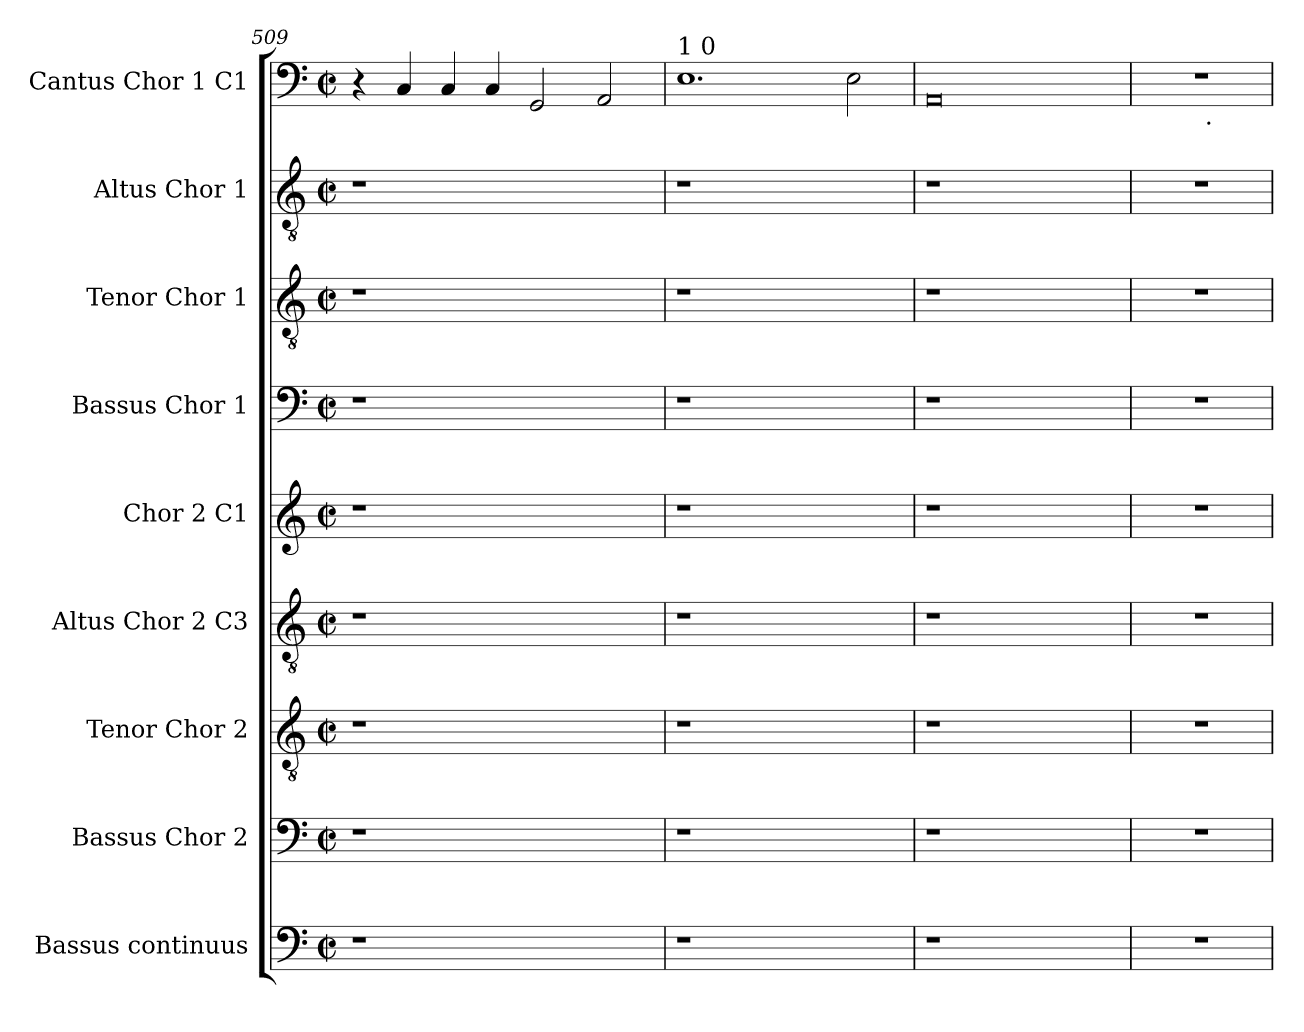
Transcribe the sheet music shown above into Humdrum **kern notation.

**kern	**kern	**kern	**kern	**kern	**kern	**kern	**kern	**kern
*part9	*part8	*part7	*part6	*part5	*part4	*part3	*part2	*part1
*staff9	*staff8	*staff7	*staff6	*staff5	*staff4	*staff3	*staff2	*staff1
*I"Bassus continuus	*I"Bassus Chor 2	*I"Tenor Chor 2	*I"Altus Chor 2 C3	*I"Chor 2 C1	*I"Bassus Chor 1	*I"Tenor Chor 1	*I"Altus Chor 1	*I"Cantus Chor 1 C1
*I'Bc	*I'B2	*I'T2	*I'A2	*I'C2	*I'B1	*I'T1	*I'A1	*I'C1
*clefF4	*clefF4	*clefGv2	*clefGv2	*clefG2	*clefF4	*clefGv2	*clefGv2	*clefF4
*ITrd7c12	*	*	*	*	*	*	*	*
*k[]	*k[]	*k[]	*k[]	*k[]	*k[]	*k[]	*k[]	*k[]
*C:	*C:	*C:	*C:	*C:	*C:	*C:	*C:	*C:
*M2/2	*M2/2	*M2/2	*M2/2	*M2/2	*M2/2	*M2/2	*M2/2	*M2/2
*met(c|)	*met(c|)	*met(c|)	*met(c|)	*met(c|)	*met(c|)	*met(c|)	*met(c|)	*met(c|)
=509	=509	=509	=509	=509	=509	=509	=509	=509
1r	1r	1r	1r	1r	1r	1r	1r	4r
.	.	.	.	.	.	.	.	4C/
.	.	.	.	.	.	.	.	4C/
.	.	.	.	.	.	.	.	4C/
1ryy	1ryy	1ryy	1ryy	1ryy	1ryy	1ryy	1ryy	2GG/
.	.	.	.	.	.	.	.	2AA/
!!LO:LB:g=z
=510	=510	=510	=510	=510	=510	=510	=510	=510
!	!	!	!	!	!	!	!	!LO:TX:a:t=1 0
1r	1r	1r	1r	1r	1r	1r	1r	1.E
1ryy	1ryy	1ryy	1ryy	1ryy	1ryy	1ryy	1ryy	.
.	.	.	.	.	.	.	.	2E\
=511	=511	=511	=511	=511	=511	=511	=511	=511
1r	1r	1r	1r	1r	1r	1r	1r	0AA
1ryy	1ryy	1ryy	1ryy	1ryy	1ryy	1ryy	1ryy	.
=512!	=512!	=512!	=512!	=512!	=512!	=512!	=512!	=512!
*	*	*	*	*	*	*	*	*^
1r	1r	1r	1r	1r	1r	1r	1r	1r	2ryy
!	!	!	!	!	!	!	!	!	!LO:TX:b:t=.
.	.	.	.	.	.	.	.	.	2ryy
*	*	*	*	*	*	*	*	*v	*v
=	=	=	=	=	=	=	=	=
*-	*-	*-	*-	*-	*-	*-	*-	*-
